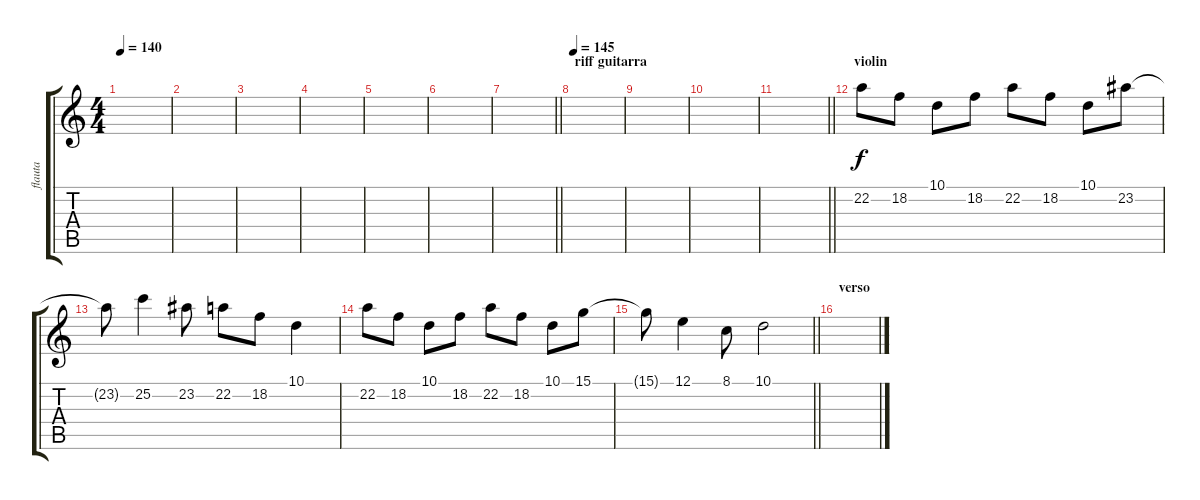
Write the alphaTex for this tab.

\track ("flauta" "flauta") {instrument flute}
\staff {score tabs}
\tuning (E4 B3 G3 D3 A2 E2) {hide}
\ts (4 4)
\tempo 140
\clef g2
\ks c
|
|
|
|
|
|
\barLineRight lightlight
|
\section ("" "riff guitarra")
\tempo 145
|
|
|
\barLineRight lightlight
|
\section ("" "violin")
22.2.8 18.2.8 10.1.8 18.2.8 22.2.8 18.2.8 10.1.8 23.2.8 |
23.2{t}.8 25.2.4 23.2.8 22.2.8 18.2.8 10.1.4 |
22.2.8 18.2.8 10.1.8 18.2.8 22.2.8 18.2.8 10.1.8 15.1.8 |
\barLineRight lightlight
15.1{t}.8 12.1.4 8.1.8 10.1.2 |
\section ("" "verso")
